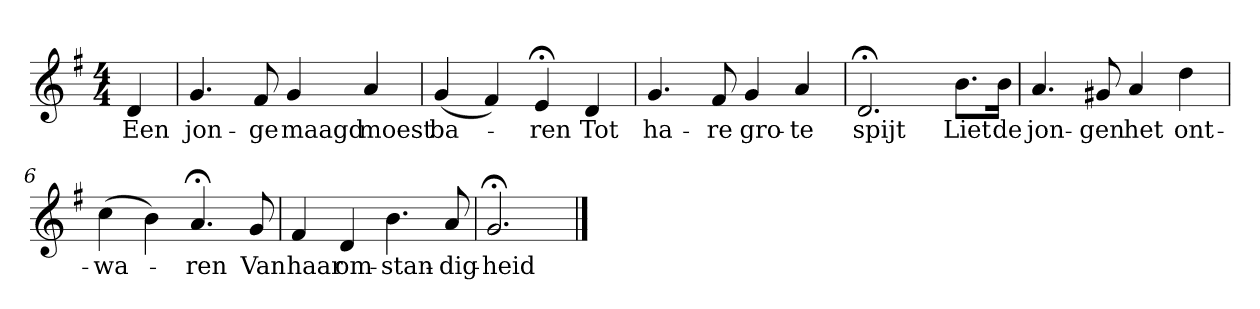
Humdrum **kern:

**kern	**text
*part1	*part1
*staff1	*staff1
*k[f#]	*
*G:	*
*M4/4	*
*MM120	*
=	=
4d	Een
=1	=1
4.g	jon-
8f#	-ge
4g	maagd
4a	moest
=2	=2
(4g	ba-
4f#)	.
4e;<	-ren
4d	Tot
=3	=3
4.g	ha-
8f#	-re
4g	gro-
4a	-te
=4	=4
2.d;<	spijt
8.bL	Liet
16bJk	de
=5	=5
4.a	jon-
8g#X	-gen
4a	het
4dd	ont-
=6	=6
(4cc	-wa-
4b)	.
4.a;<	-ren
8g	Van
=7	=7
4f#	haar
4d	om-
4.b	-stan-
8a	-dig-
=8	=8
2.g;<	-heid
==	==
*-	*-
